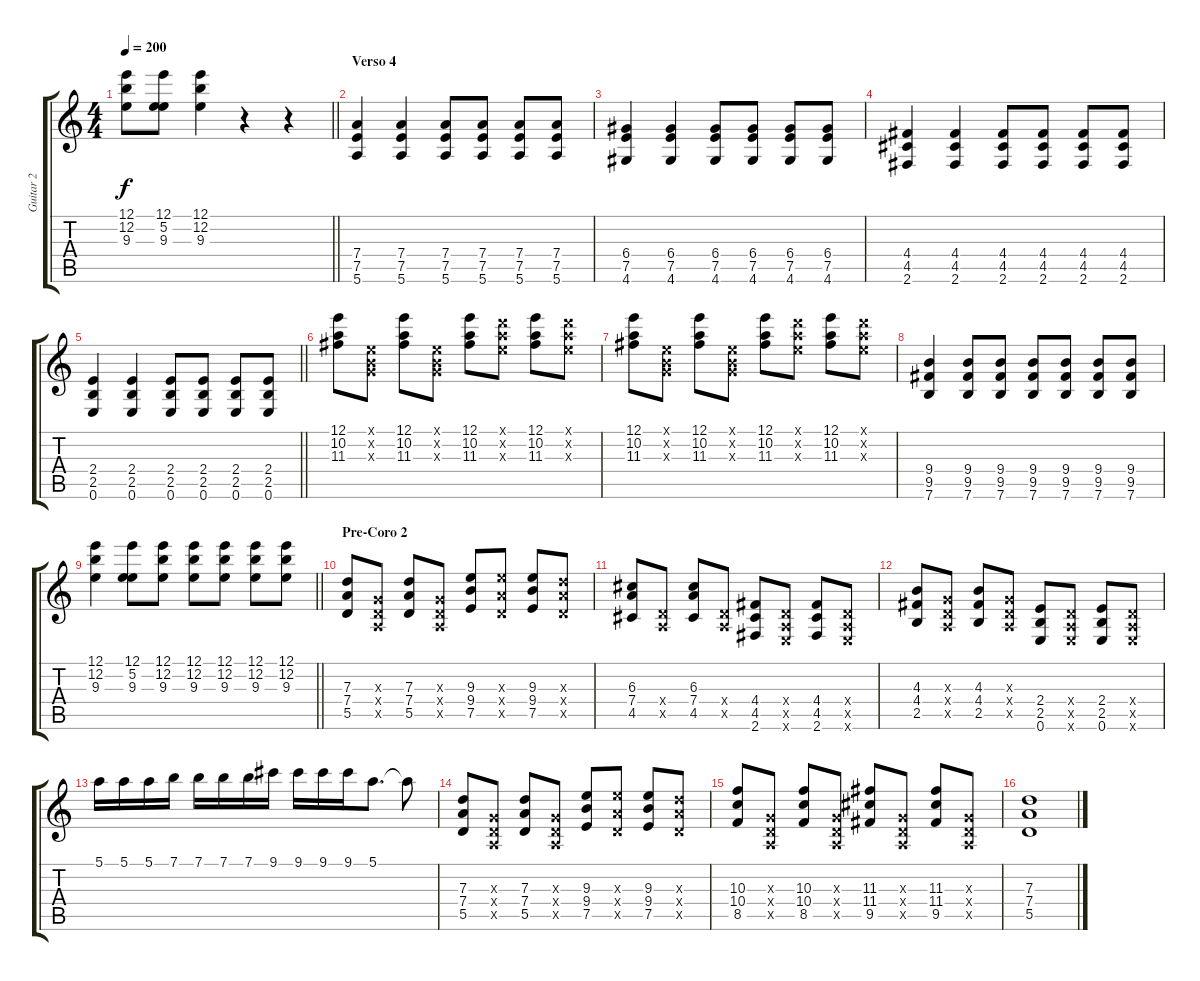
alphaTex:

\track ("Guitar 2" "Guitar 2") {instrument distortionguitar}
\staff {score tabs}
\tuning (E4 B3 G3 D3 A2 E2) {hide}
\ts (4 4)
\tempo 200
\clef g2
\barLineRight lightlight
\ks c
(12.1 12.2 9.3).8{dy f} (12.1 5.2 9.3).8 (12.1 12.2 9.3).4 r.4 r.4 |
\section ("" "Verso 4")
(7.4 7.5 5.6).4 (7.4 7.5 5.6).4 (7.4 7.5 5.6).8 (7.4 7.5 5.6).8 (7.4 7.5 5.6).8 (7.4 7.5 5.6).8 |
(6.4 7.5 4.6).4 (6.4 7.5 4.6).4 (6.4 7.5 4.6).8 (6.4 7.5 4.6).8 (6.4 7.5 4.6).8 (6.4 7.5 4.6).8 |
(4.4 4.5 2.6).4 (4.4 4.5 2.6).4 (4.4 4.5 2.6).8 (4.4 4.5 2.6).8 (4.4 4.5 2.6).8 (4.4 4.5 2.6).8 |
\barLineRight lightlight
(2.4 2.5 0.6).4 (2.4 2.5 0.6).4 (2.4 2.5 0.6).8 (2.4 2.5 0.6).8 (2.4 2.5 0.6).8 (2.4 2.5 0.6).8 |
(12.1 10.2 11.3).8{volume 14} (0.1{x} 0.2{x} 0.3{x}).8 (12.1 10.2 11.3).8 (0.1{x} 0.2{x} 0.3{x}).8 (12.1 10.2 11.3).8 (0.1{x} 15.2{x} 14.3{x}).8 (12.1 10.2 11.3).8 (0.1{x} 15.2{x} 14.3{x}).8 |
(12.1 10.2 11.3).8 (0.1{x} 0.2{x} 0.3{x}).8 (12.1 10.2 11.3).8 (0.1{x} 0.2{x} 0.3{x}).8 (12.1 10.2 11.3).8 (0.1{x} 15.2{x} 14.3{x}).8 (12.1 10.2 11.3).8 (0.1{x} 15.2{x} 14.3{x}).8 |
(9.4 9.5 7.6).4 (9.4 9.5 7.6).8 (9.4 9.5 7.6).8 (9.4 9.5 7.6).8 (9.4 9.5 7.6).8 (9.4 9.5 7.6).8 (9.4 9.5 7.6).8 |
\barLineRight lightlight
(12.1 12.2 9.3).4 (12.1 5.2 9.3).8 (12.1 12.2 9.3).8 (12.1 12.2 9.3).8 (12.1 12.2 9.3).8 (12.1 12.2 9.3).8 (12.1 12.2 9.3).8 |
\section ("" "Pre-Coro 2")
(7.3 7.4 5.5).8 (0.3{x} 0.4{x} 0.5{x}).8 (7.3 7.4 5.5).8 (0.3{x} 0.4{x} 0.5{x}).8 (9.3 9.4 7.5).8 (9.3{x} 7.4{x} 5.5{x}).8 (9.3 9.4 7.5).8 (7.3{x} 7.4{x} 5.5{x}).8 |
(6.3 7.4 4.5).8 (0.4{x} 0.5{x}).8 (6.3 7.4 4.5).8 (0.4{x} 0.5{x}).8 (4.4 4.5 2.6).8 (0.4{x} 0.5{x} 0.6{x}).8 (4.4 4.5 2.6).8 (0.4{x} 0.5{x} 0.6{x}).8 |
(4.3 4.4 2.5).8 (0.3{x} 0.4{x} 0.5{x}).8 (4.3 4.4 2.5).8 (0.3{x} 0.4{x} 0.5{x}).8 (2.4 2.5 0.6).8 (0.4{x} 0.5{x} 0.6{x}).8 (2.4 2.5 0.6).8 (0.4{x} 0.5{x} 0.6{x}).8 |
5.1.16 5.1.16 5.1.16 7.1.16 7.1.16 7.1.16 7.1.16 9.1.16 9.1.16 9.1.16 9.1.16 5.1.8{d} 5.1{t}.8 |
(7.3 7.4 5.5).8 (0.3{x} 0.4{x} 0.5{x}).8 (7.3 7.4 5.5).8 (0.3{x} 0.4{x} 0.5{x}).8 (9.3 9.4 7.5).8 (9.3{x} 7.4{x} 5.5{x}).8 (9.3 9.4 7.5).8 (7.3{x} 7.4{x} 5.5{x}).8 |
(10.3 10.4 8.5).8 (0.3{x} 0.4{x} 0.5{x}).8 (10.3 10.4 8.5).8 (0.3{x} 0.4{x} 0.5{x}).8 (11.3 11.4 9.5).8 (0.3{x} 0.4{x} 0.5{x}).8 (11.3 11.4 9.5).8 (0.3{x} 0.4{x} 0.5{x}).8 |
(7.3 7.4 5.5).1
